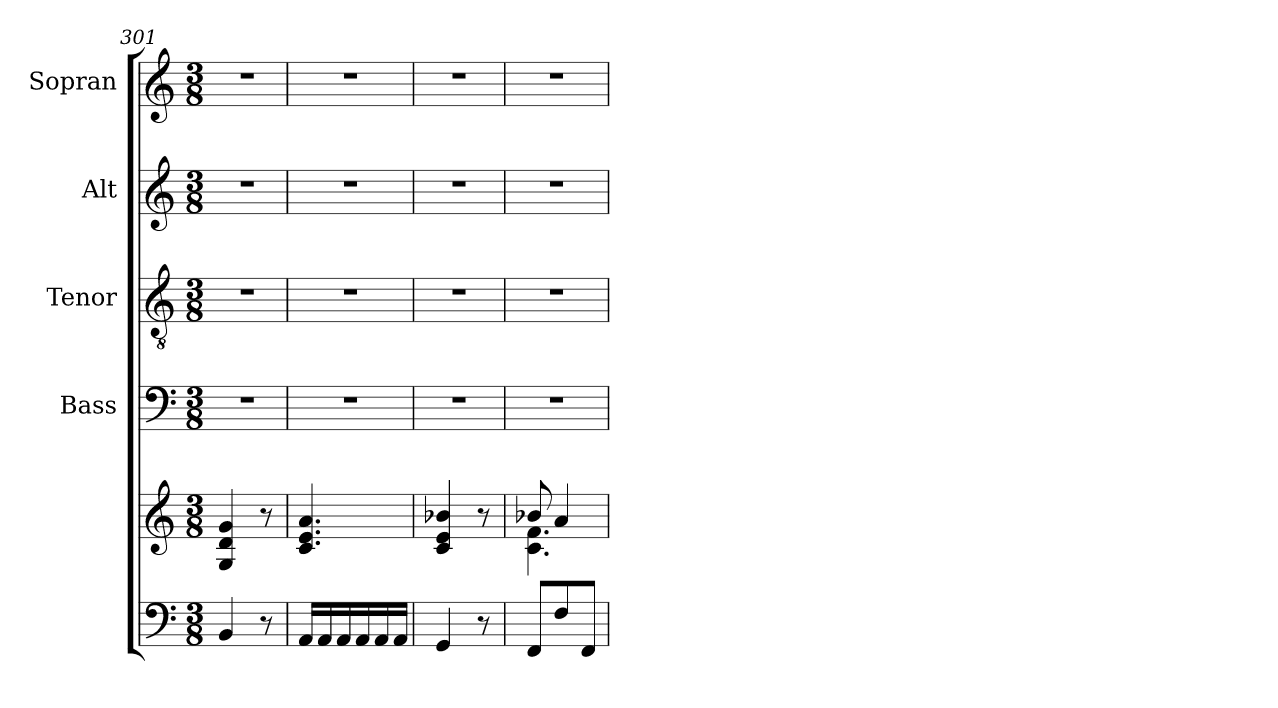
**kern	**kern	**kern	**kern	**kern	**kern
*part5	*part5	*part4	*part3	*part2	*part1
*staff6	*staff5	*staff4	*staff3	*staff2	*staff1
*	*	*I"Bass	*I"Tenor	*I"Alt	*I"Sopran
*	*	*I'B.	*I'T.	*I'A.	*I'S.
*clefF4	*clefG2	*clefF4	*clefGv2	*clefG2	*clefG2
*k[]	*k[]	*k[]	*k[]	*k[]	*k[]
*C:	*C:	*C:	*C:	*C:	*C:
*M3/8	*M3/8	*M3/8	*M3/8	*M3/8	*M3/8
=301	=301	=301	=301	=301	=301
4BB/	4G/ 4d/ 4g/	4.r	4.r	4.r	4.r
8r	8r	.	.	.	.
=302	=302	=302	=302	=302	=302
16AA/LL	4.c/ 4.e/ 4.a/	4.r	4.r	4.r	4.r
16AA/	.	.	.	.	.
16AA/	.	.	.	.	.
16AA/	.	.	.	.	.
16AA/	.	.	.	.	.
16AA/JJ	.	.	.	.	.
=303	=303	=303	=303	=303	=303
4GG/	4c/ 4e/ 4b-X/	4.r	4.r	4.r	4.r
8r	8r	.	.	.	.
=304	=304	=304	=304	=304	=304
*	*^	*	*	*	*
8FF/L	8b-X/	4.c\ 4.f\	4.r	4.r	4.r	4.r
8F/	4a/	.	.	.	.	.
8FF/J	.	.	.	.	.	.
*	*v	*v	*	*	*	*
=	=	=	=	=	=
*-	*-	*-	*-	*-	*-
